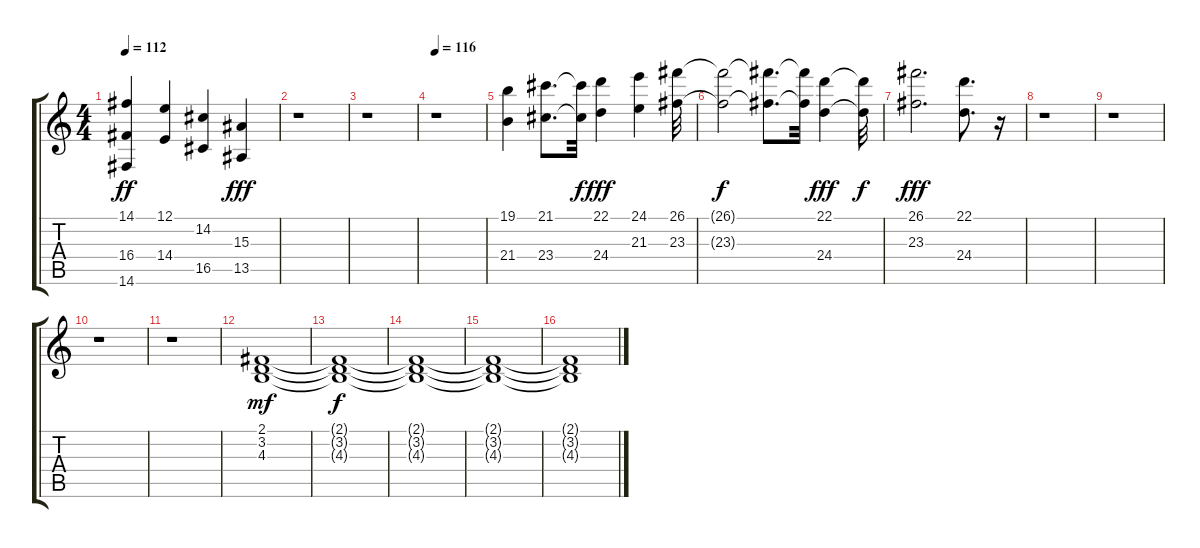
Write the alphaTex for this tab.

\track "" {instrument tremolostrings}
\staff {score tabs}
\tuning (E4 B3 G3 D3 A2 E2) {hide}
\ts (4 4)
\tempo 112
\clef g2
\ks c
(14.1 16.4 14.6).4{dy ff} (12.1 14.4).4 (14.2 16.5).4 (15.3 13.5).4{dy fff} |
r.1 |
r.1 |
\tempo 116
r.1 |
(19.1 21.4).4{volume 13} (21.1 23.4).8{d} (21.1{t} 23.4{t}).32{dy f} (22.1 24.4).4{dy fff} (24.1 21.3).4 (26.1 23.3).32 |
(26.1{t} 23.3{t}).2{dy f} (26.1{t} 23.3{t}).8{d} (26.1{t} 23.3{t}).32 (22.1 24.4).4{dy fff} (22.1{t} 24.4{t}).32{dy f} |
(26.1 23.3).2{d dy fff} (22.1 24.4).8{d} r.16 |
r.1 |
r.1 |
r.1 |
r.1 |
(2.1 3.2 4.3).1{dy mf volume 11} |
(2.1{t} 3.2{t} 4.3{t}).1{dy f} |
(2.1{t} 3.2{t} 4.3{t}).1 |
(2.1{t} 3.2{t} 4.3{t}).1 |
(2.1{t} 3.2{t} 4.3{t}).1
